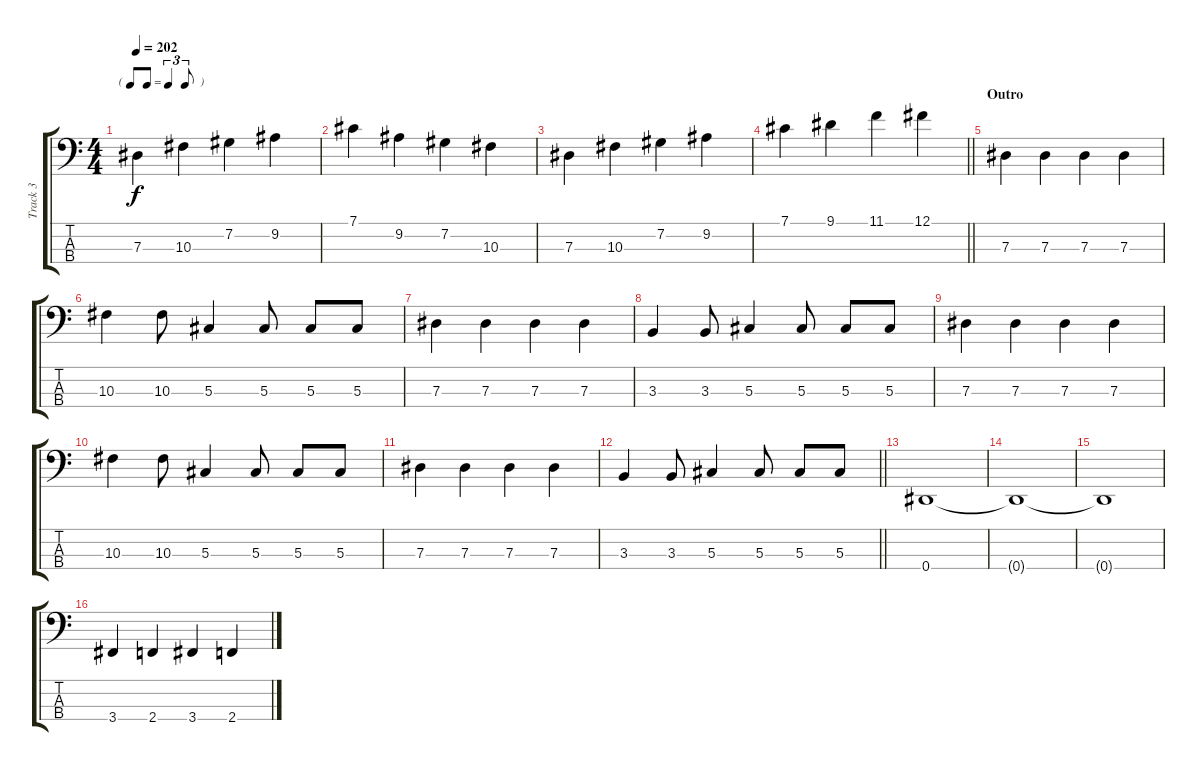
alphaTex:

\track ("Track 3" "Track 3") {instrument electricbassfinger}
\staff {score tabs}
\tuning (Gb2 Db2 Ab1 Eb1) {hide}
\ts (4 4)
\tf triplet8th
\tempo 202
\clef f4
\ks c
7.3.4{dy f} 10.3.4 7.2.4 9.2.4 |
7.1.4 9.2.4 7.2.4 10.3.4 |
7.3.4 10.3.4 7.2.4 9.2.4 |
\barLineRight lightlight
7.1.4 9.1.4 11.1.4 12.1.4 |
\section ("" "Outro")
7.3.4 7.3.4 7.3.4 7.3.4 |
10.3.4 10.3.8 5.3.4 5.3.8 5.3.8 5.3.8 |
7.3.4 7.3.4 7.3.4 7.3.4 |
3.3.4 3.3.8 5.3.4 5.3.8 5.3.8 5.3.8 |
7.3.4 7.3.4 7.3.4 7.3.4 |
10.3.4 10.3.8 5.3.4 5.3.8 5.3.8 5.3.8 |
7.3.4 7.3.4 7.3.4 7.3.4 |
\barLineRight lightlight
3.3.4 3.3.8 5.3.4 5.3.8 5.3.8 5.3.8 |
0.4.1 |
0.4{t}.1 |
0.4{t}.1 |
3.4.4 2.4.4 3.4.4 2.4.4
